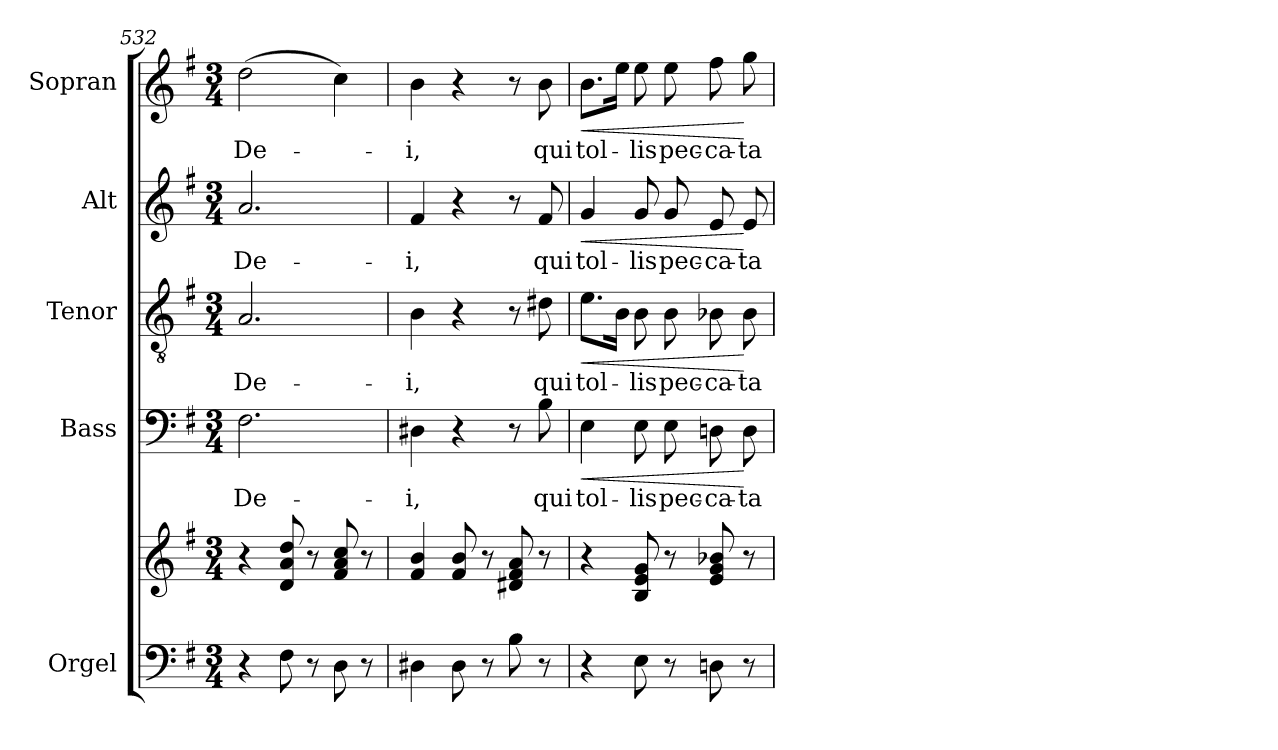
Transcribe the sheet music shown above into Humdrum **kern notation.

**kern	**kern	**kern	**text	**dynam	**kern	**text	**dynam	**kern	**text	**dynam	**kern	**text	**dynam
*part5	*part5	*part4	*part4	*part4	*part3	*part3	*part3	*part2	*part2	*part2	*part1	*part1	*part1
*staff6	*staff5	*staff4	*staff4	*staff4	*staff3	*staff3	*staff3	*staff2	*staff2	*staff2	*staff1	*staff1	*staff1
*I"Orgel	*	*I"Bass	*	*	*I"Tenor	*	*	*I"Alt	*	*	*I"Sopran	*	*
*I'Org.	*	*I'B.	*	*	*I'T.	*	*	*I'A.	*	*	*I'S.	*	*
*clefF4	*clefG2	*clefF4	*	*	*clefGv2	*	*	*clefG2	*	*	*clefG2	*	*
*k[f#]	*k[f#]	*k[f#]	*	*	*k[f#]	*	*	*k[f#]	*	*	*k[f#]	*	*
*G:	*G:	*G:	*	*	*G:	*	*	*G:	*	*	*G:	*	*
*M3/4	*M3/4	*M3/4	*	*	*M3/4	*	*	*M3/4	*	*	*M3/4	*	*
=532	=532	=532	=532	=532	=532	=532	=532	=532	=532	=532	=532	=532	=532
!	!	!	!LO:LY:b	!	!	!LO:LY:b	!	!	!LO:LY:b	!	!	!LO:LY:b	!
4r	4r	2.F#\	De-	.	2.A/	De-	.	2.a/	De-	.	(>2dd\	De-	.
8F#\	8d/ 8a/ 8dd/	.	.	.	.	.	.	.	.	.	.	.	.
8r	8r	.	.	.	.	.	.	.	.	.	.	.	.
8D\	8f#/ 8a/ 8cc/	.	.	.	.	.	.	.	.	.	4cc\)	.	.
8r	8r	.	.	.	.	.	.	.	.	.	.	.	.
=533	=533	=533	=533	=533	=533	=533	=533	=533	=533	=533	=533	=533	=533
!	!	!	!LO:LY:b	!	!	!LO:LY:b	!	!	!LO:LY:b	!	!	!LO:LY:b	!
4D#X\	4f#/ 4b/	4D#X\	-i,	.	4B\	-i,	.	4f#/	-i,	.	4b\	-i,	.
8D#\	8f#/ 8b/	4r	.	.	4r	.	.	4r	.	.	4r	.	.
8r	8r	.	.	.	.	.	.	.	.	.	.	.	.
8B\	8d#X/ 8f#/ 8a/	8r	.	.	8r	.	.	8r	.	.	8r	.	.
!	!	!	!LO:LY:b	!	!	!LO:LY:b	!	!	!LO:LY:b	!	!	!LO:LY:b	!
8r	8r	8B\	qui	.	8d#X\	qui	.	8f#/	qui	.	8b\	qui	.
=534	=534	=534	=534	=534	=534	=534	=534	=534	=534	=534	=534	=534	=534
!	!	!	!LO:LY:b	!LO:HP:b	!	!LO:LY:b	!LO:HP:b	!	!LO:LY:b	!LO:HP:b	!	!LO:LY:b	!LO:HP:b
4r	4r	4E\	tol-	<	8.e\L	tol-	<	4g/	tol-	<	8.b\L	tol-	<
.	.	.	.	.	16B\Jk	.	.	.	.	.	16ee\Jk	.	.
!	!	!	!LO:LY:b	!	!	!LO:LY:b	!	!	!LO:LY:b	!	!	!LO:LY:b	!
8E\	8B/ 8e/ 8g/	8E\	-lis	.	8B\	-lis	.	8g/	-lis	.	8ee\	-lis	.
!	!	!	!LO:LY:b	!	!	!LO:LY:b	!	!	!LO:LY:b	!	!	!LO:LY:b	!
8r	8r	8E\	pec-	.	8B\	pec-	.	8g/	pec-	.	8ee\	pec-	.
!	!	!	!LO:LY:b	!	!	!LO:LY:b	!	!	!LO:LY:b	!	!	!LO:LY:b	!
8Dn\	8e/ 8g/ 8b-X/	8Dn\	-ca-	.	8B-X\	-ca-	.	8e/	-ca-	.	8ff#\	-ca-	.
!	!	!	!LO:LY:b	!	!	!LO:LY:b	!	!	!LO:LY:b	!	!	!LO:LY:b	!
8r	8r	8D\	-ta	[	8B-\	-ta	[	8e/	-ta	[	8gg\	-ta	[
=	=	=	=	=	=	=	=	=	=	=	=	=	=
*-	*-	*-	*-	*-	*-	*-	*-	*-	*-	*-	*-	*-	*-
